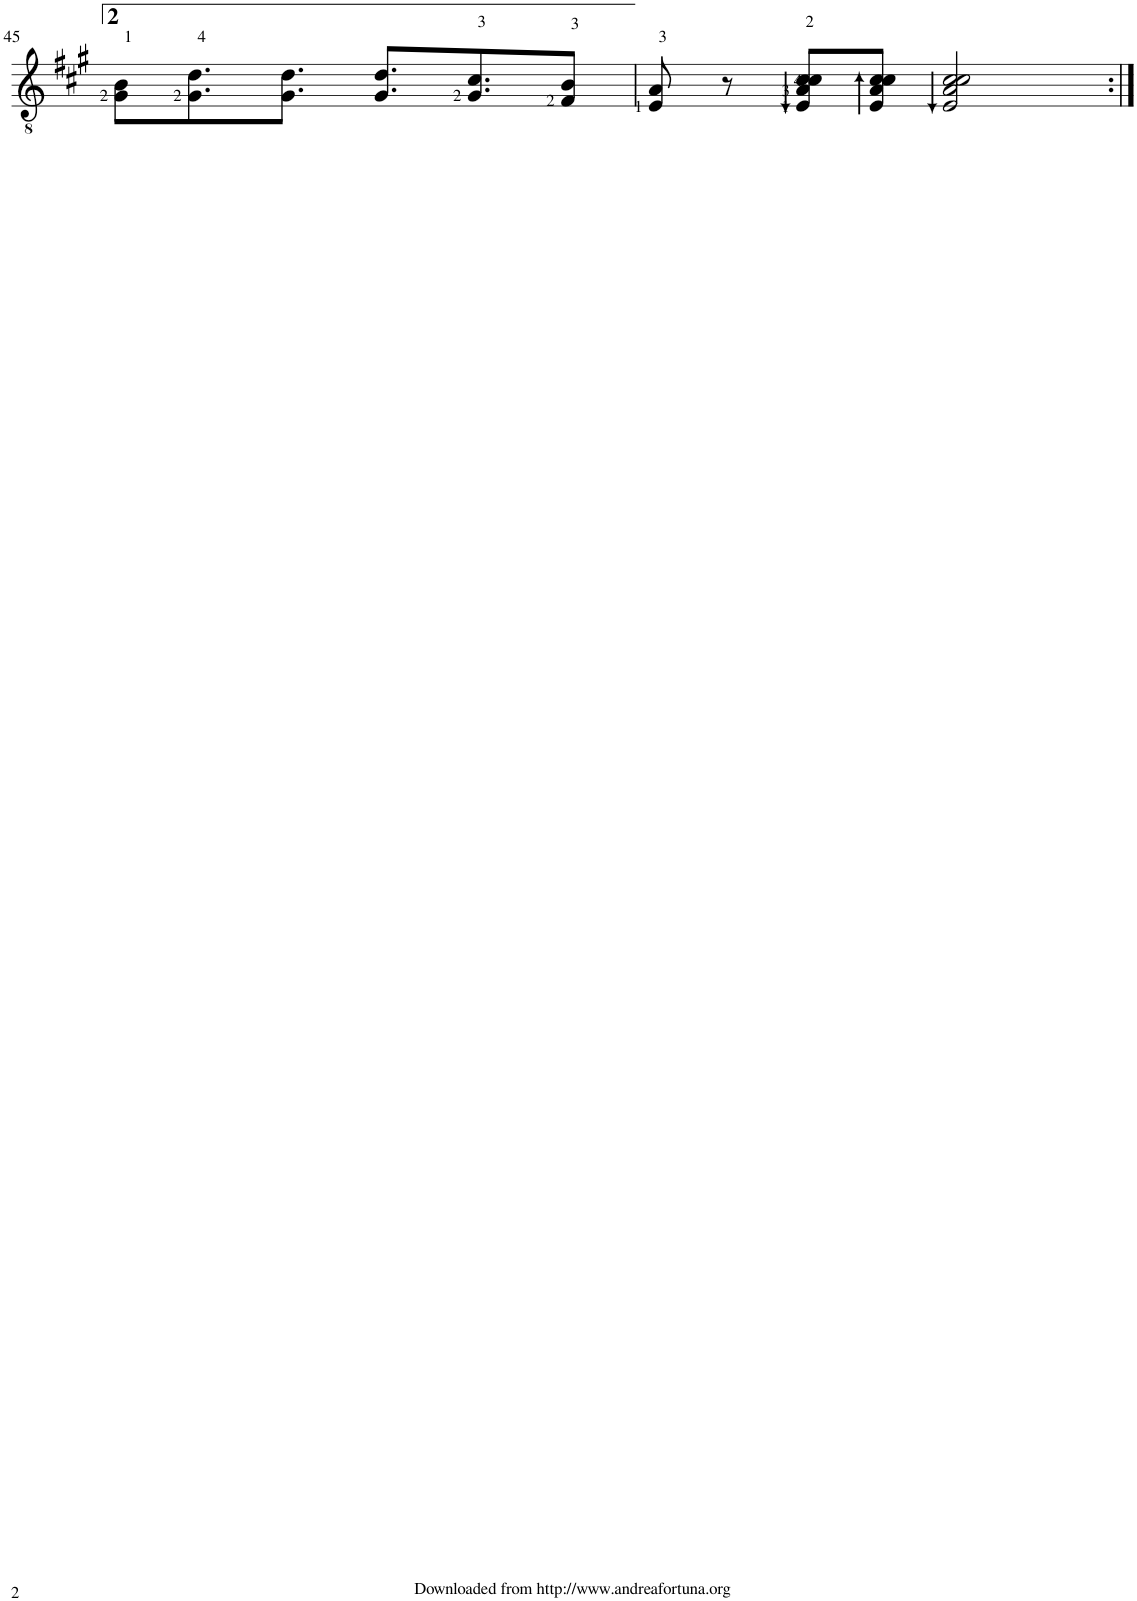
**kern
*part1
*staff1
*I"Ukulele
!!LO:PB:g=z
*clefGv2
*k[f#c#g#]
*M4/4
=45
8G#\ 8B\L
8.G#\ 8.d\
8.G#\ 8.d\J
8.G#/ 8.d/L
8.G#/ 8.c#/
8F#/ 8B/J
=46
8E/ 8A/
8r
8E/ 8A/ 8c#/ 8c#/L
8E/ 8A/ 8c#/ 8c#/J
2E/ 2A/ 2c#/ 2c#/
=:|!
*-
